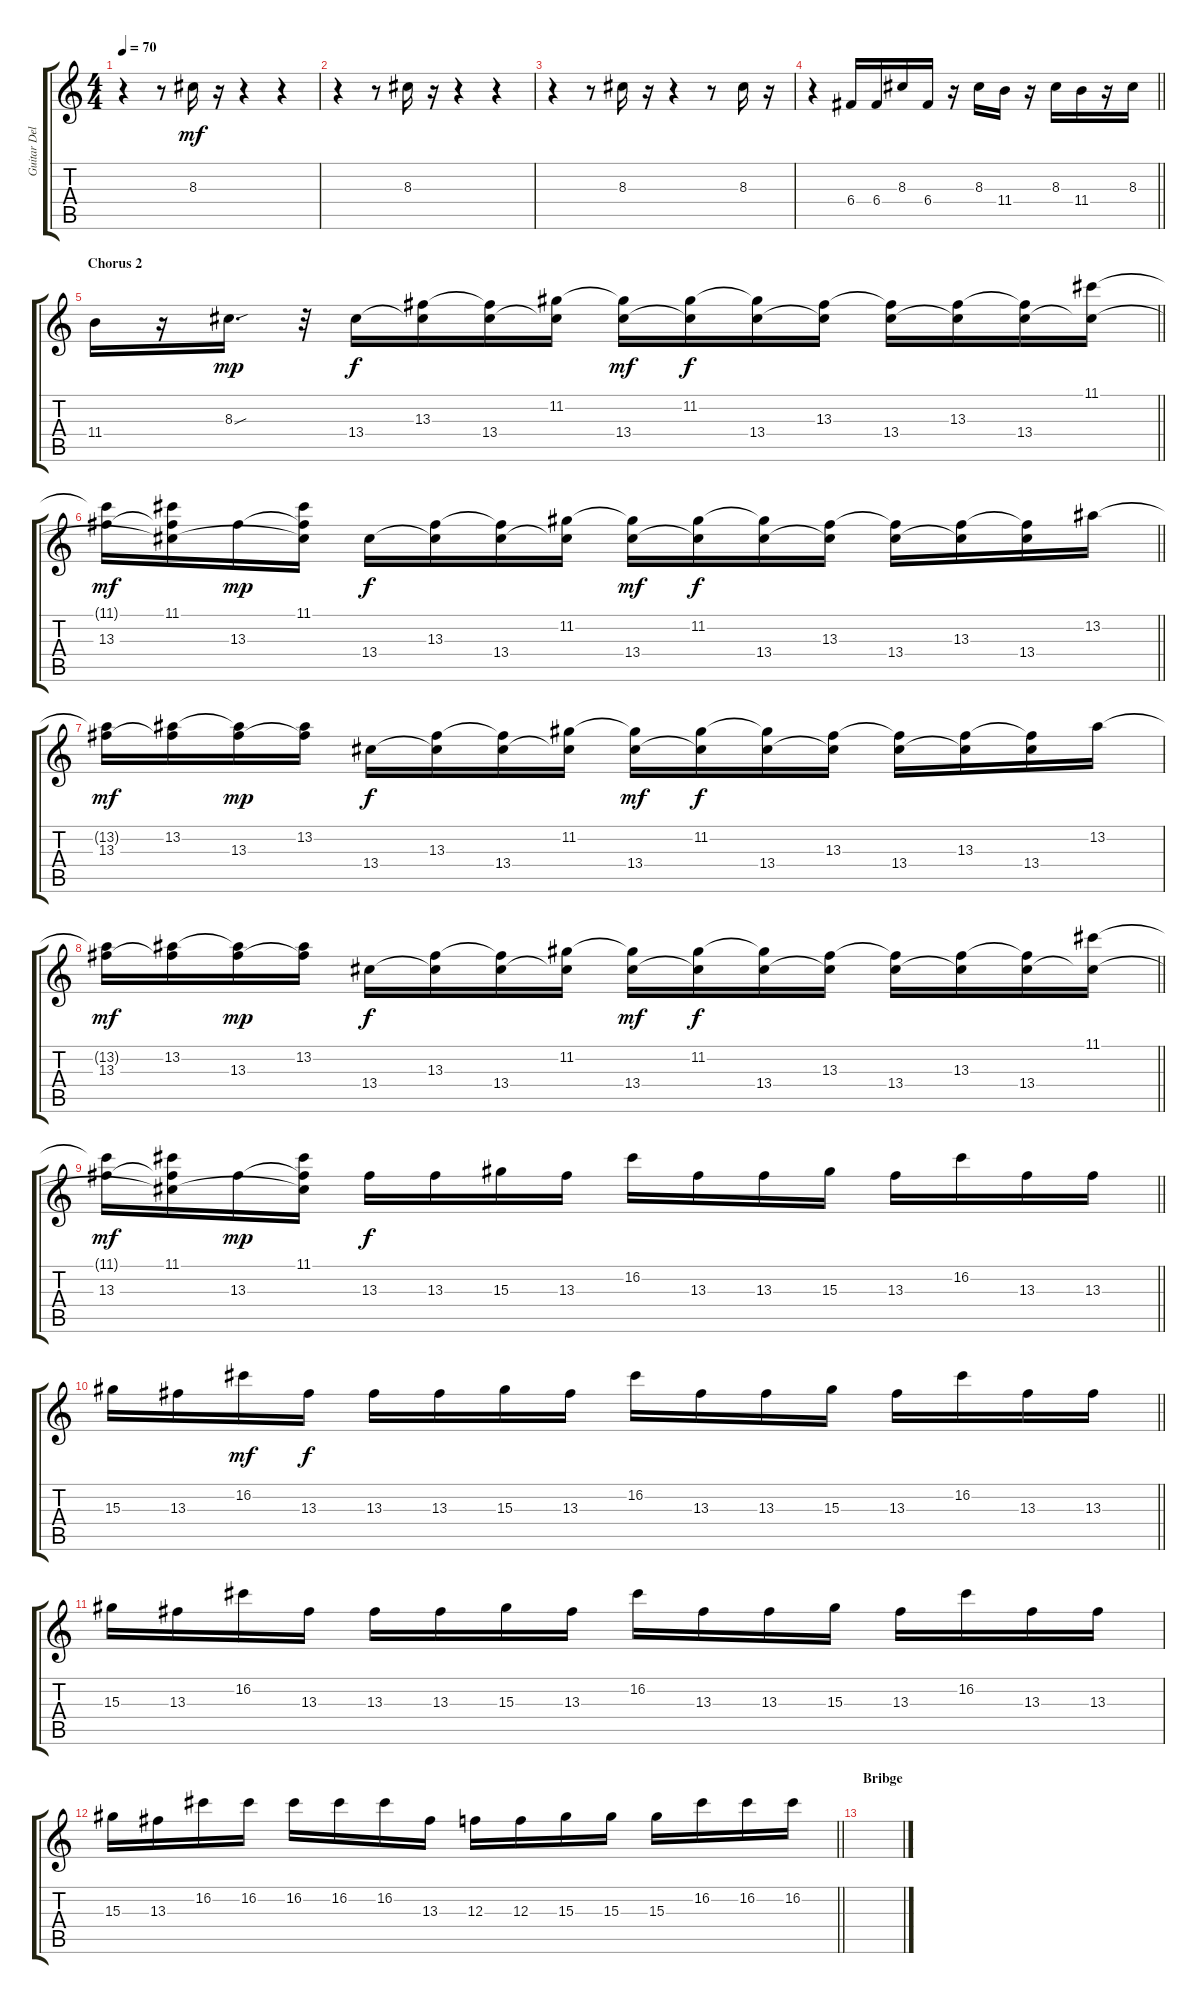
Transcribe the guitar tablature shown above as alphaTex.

\track ("Guitar Delay 2" "Guitar Del") {instrument distortionguitar}
\staff {score tabs}
\tuning (D4 A3 F3 C3 G2 C2) {hide}
\ts (4 4)
\tempo 70
\clef g2
\ks c
r.4{dy mf} r.8 8.3.16 r.16 r.4 r.4 |
r.4 r.8 8.3.16 r.16 r.4 r.4 |
r.4 r.8 8.3.16 r.16 r.4 r.8 8.3.16 r.16 |
\barLineRight lightlight
r.4 6.4.16 6.4.16 8.3.16 6.4.16 r.16 8.3.16 11.4.16 r.16 8.3.16 11.4.16 r.16 8.3.16 |
\section ("" "Chorus 2")
\barLineRight lightlight
11.4.16 r.16 8.3{sou}.16{d dy mp} r.32 13.4.16{dy f} (13.3 13.4{t}).16 (13.3{t} 13.4).16 (11.2 13.4{t}).16 (11.2{t} 13.4).16{dy mf} (11.2 13.4{t}).16{dy f} (11.2{t} 13.4).16 (13.3 13.4{t}).16 (13.3{t} 13.4).16 (13.3 13.4{t}).16 (13.3{t} 13.4).16 (11.1 13.4{t}).16 |
\barLineRight lightlight
(11.1{t} 13.3).16{dy mf} (11.1 13.3{t} 13.4{t}).16 13.3.16{dy mp} (11.1 13.3{t} 13.4{t}).16 13.4.16{dy f} (13.3 13.4{t}).16 (13.3{t} 13.4).16 (11.2 13.4{t}).16 (11.2{t} 13.4).16{dy mf} (11.2 13.4{t}).16{dy f} (11.2{t} 13.4).16 (13.3 13.4{t}).16 (13.3{t} 13.4).16 (13.3 13.4{t}).16 (13.3{t} 13.4).16 13.2.16 |
(13.2{t} 13.3).16{dy mf} (13.2 13.3{t}).16 (13.2{t} 13.3).16{dy mp} (13.2 13.3{t}).16 13.4.16{dy f} (13.3 13.4{t}).16 (13.3{t} 13.4).16 (11.2 13.4{t}).16 (11.2{t} 13.4).16{dy mf} (11.2 13.4{t}).16{dy f} (11.2{t} 13.4).16 (13.3 13.4{t}).16 (13.3{t} 13.4).16 (13.3 13.4{t}).16 (13.3{t} 13.4).16 13.2.16 |
\barLineRight lightlight
(13.2{t} 13.3).16{dy mf} (13.2 13.3{t}).16 (13.2{t} 13.3).16{dy mp} (13.2 13.3{t}).16 13.4.16{dy f} (13.3 13.4{t}).16 (13.3{t} 13.4).16 (11.2 13.4{t}).16 (11.2{t} 13.4).16{dy mf} (11.2 13.4{t}).16{dy f} (11.2{t} 13.4).16 (13.3 13.4{t}).16 (13.3{t} 13.4).16 (13.3 13.4{t}).16 (13.3{t} 13.4).16 (11.1 13.4{t}).16 |
\barLineRight lightlight
(11.1{t} 13.3).16{dy mf} (11.1 13.3{t} 13.4{t}).16 13.3.16{dy mp} (11.1 13.3{t} 13.4{t}).16 13.3.16{dy f} 13.3.16 15.3.16 13.3.16 16.2.16 13.3.16 13.3.16 15.3.16 13.3.16 16.2.16 13.3.16 13.3.16 |
\barLineRight lightlight
15.3.16 13.3.16 16.2.16{dy mf} 13.3.16{dy f} 13.3.16 13.3.16 15.3.16 13.3.16 16.2.16 13.3.16 13.3.16 15.3.16 13.3.16 16.2.16 13.3.16 13.3.16 |
15.3.16 13.3.16 16.2.16 13.3.16 13.3.16 13.3.16 15.3.16 13.3.16 16.2.16 13.3.16 13.3.16 15.3.16 13.3.16 16.2.16 13.3.16 13.3.16 |
\barLineRight lightlight
15.3.16 13.3.16 16.2.16 16.2.16 16.2.16 16.2.16 16.2.16 13.3.16 12.3.16 12.3.16 15.3.16 15.3.16 15.3.16 16.2.16 16.2.16 16.2.16 |
\section ("" "Bribge")
